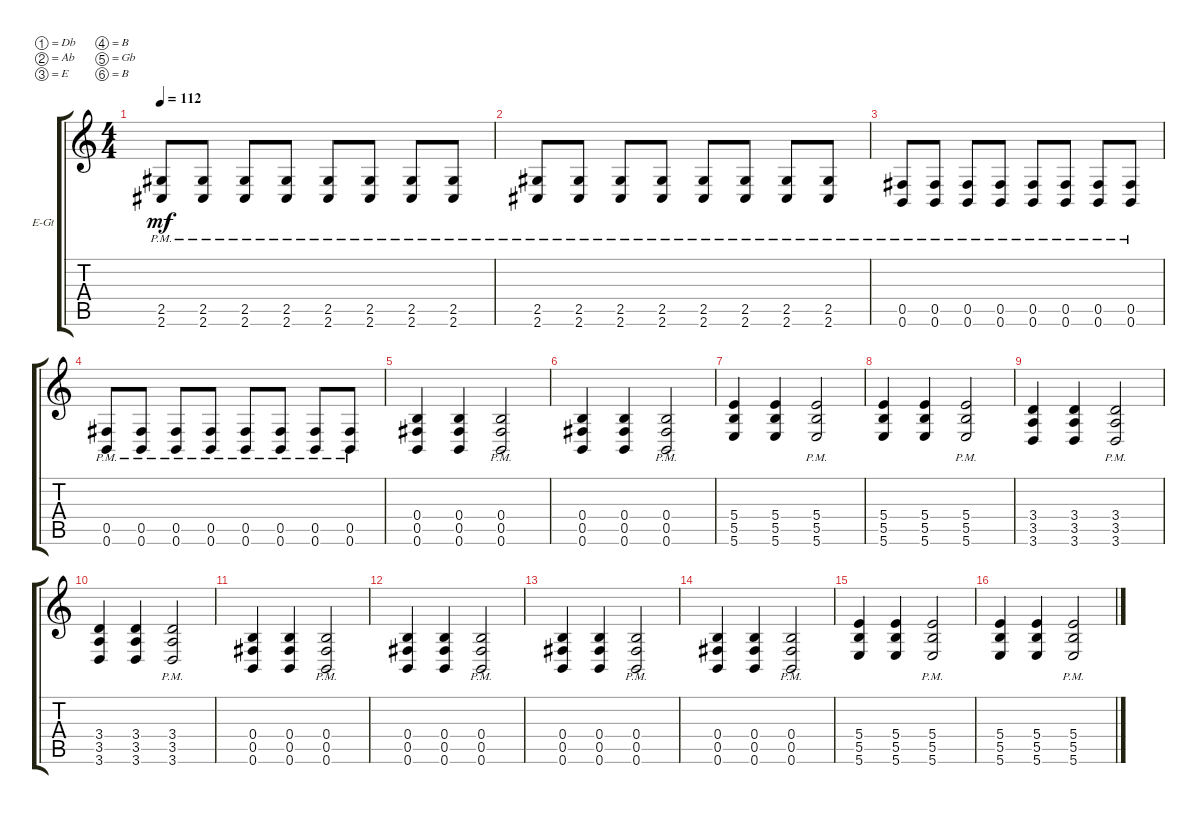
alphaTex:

\defaultSystemsLayout 4
\bracketExtendMode groupsimilarinstruments
\firstSystemTrackNameOrientation horizontal
\otherSystemsTrackNameOrientation horizontal
\track ("Rhythm Guitar" "E-Gt") {instrument distortionguitar}
\staff {score tabs}
\tuning (Db4 Ab3 E3 B2 Gb2 B1)
\ts (4 4)
\tempo 112
\clef g2
\ks c
(2.5{pm} 2.6{pm}).8{dy mf} (2.6{pm} 2.5{pm}).8 (2.5{pm} 2.6{pm}).8 (2.6{pm} 2.5{pm}).8 (2.5{pm} 2.6{pm}).8 (2.5{pm} 2.6{pm}).8 (2.6{pm} 2.5{pm}).8 (2.5{pm} 2.6{pm}).8 |
(2.5{pm} 2.6{pm}).8 (2.6{pm} 2.5{pm}).8 (2.5{pm} 2.6{pm}).8 (2.6{pm} 2.5{pm}).8 (2.5{pm} 2.6{pm}).8 (2.5{pm} 2.6{pm}).8 (2.6{pm} 2.5{pm}).8 (2.5{pm} 2.6{pm}).8 |
(0.5{pm} 0.6{pm}).8 (0.6{pm} 0.5{pm}).8 (0.5{pm} 0.6{pm}).8 (0.6{pm} 0.5{pm}).8 (0.5{pm} 0.6{pm}).8 (0.5{pm} 0.6{pm}).8 (0.6{pm} 0.5{pm}).8 (0.5{pm} 0.6{pm}).8 |
(0.5{pm} 0.6{pm}).8 (0.6{pm} 0.5{pm}).8 (0.5{pm} 0.6{pm}).8 (0.6{pm} 0.5{pm}).8 (0.5{pm} 0.6{pm}).8 (0.5{pm} 0.6{pm}).8 (0.6{pm} 0.5{pm}).8 (0.5{pm} 0.6{pm}).8 |
(0.4 0.5 0.6).4 (0.6 0.5 0.4).4 (0.4{pm} 0.5{pm} 0.6{pm}).2 |
(0.4 0.5 0.6).4 (0.6 0.5 0.4).4 (0.4{pm} 0.5{pm} 0.6{pm}).2 |
(5.4 5.5 5.6).4 (5.6 5.5 5.4).4 (5.4{pm} 5.5{pm} 5.6{pm}).2 |
(5.4 5.5 5.6).4 (5.6 5.5 5.4).4 (5.4{pm} 5.5{pm} 5.6{pm}).2 |
(3.4 3.5 3.6).4 (3.6 3.5 3.4).4 (3.4{pm} 3.5{pm} 3.6{pm}).2 |
(3.4 3.5 3.6).4 (3.6 3.5 3.4).4 (3.4{pm} 3.5{pm} 3.6{pm}).2 |
(0.4 0.5 0.6).4 (0.6 0.5 0.4).4 (0.4{pm} 0.5{pm} 0.6{pm}).2 |
(0.4 0.5 0.6).4 (0.6 0.5 0.4).4 (0.4{pm} 0.5{pm} 0.6{pm}).2 |
(0.4 0.5 0.6).4 (0.6 0.5 0.4).4 (0.4{pm} 0.5{pm} 0.6{pm}).2 |
(0.4 0.5 0.6).4 (0.6 0.5 0.4).4 (0.4{pm} 0.5{pm} 0.6{pm}).2 |
(5.4 5.5 5.6).4 (5.6 5.5 5.4).4 (5.4{pm} 5.5{pm} 5.6{pm}).2 |
(5.4 5.5 5.6).4 (5.6 5.5 5.4).4 (5.4{pm} 5.5{pm} 5.6{pm}).2
